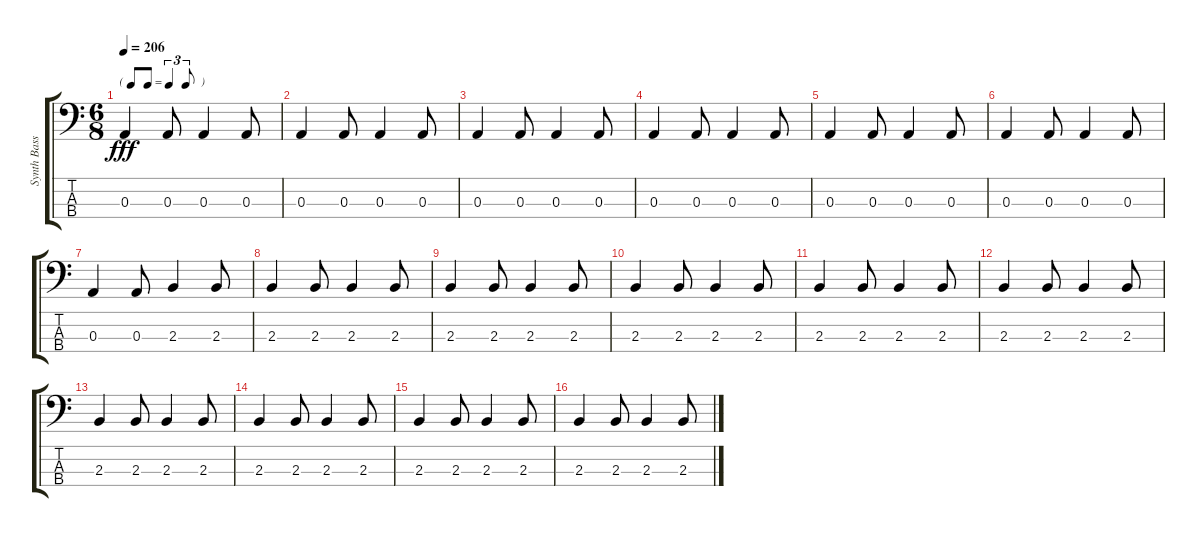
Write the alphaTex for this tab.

\track ("Synth Bass 2 RC" "Synth Bass") {instrument synthbass2}
\staff {score tabs}
\tuning (G2 D2 A1 E1) {hide}
\ts (6 8)
\tf triplet8th
\tempo 206
\clef f4
\ks c
0.3.4{dy fff} 0.3.8 0.3.4 0.3.8 |
0.3.4 0.3.8 0.3.4 0.3.8 |
0.3.4 0.3.8 0.3.4 0.3.8 |
0.3.4 0.3.8 0.3.4 0.3.8 |
0.3.4 0.3.8 0.3.4 0.3.8 |
0.3.4 0.3.8 0.3.4 0.3.8 |
0.3.4 0.3.8 2.3.4 2.3.8 |
2.3.4 2.3.8 2.3.4 2.3.8 |
2.3.4 2.3.8 2.3.4 2.3.8 |
2.3.4 2.3.8 2.3.4 2.3.8 |
2.3.4 2.3.8 2.3.4 2.3.8 |
2.3.4 2.3.8 2.3.4 2.3.8 |
2.3.4 2.3.8 2.3.4 2.3.8 |
2.3.4 2.3.8 2.3.4 2.3.8 |
2.3.4 2.3.8 2.3.4 2.3.8 |
2.3.4 2.3.8 2.3.4 2.3.8
